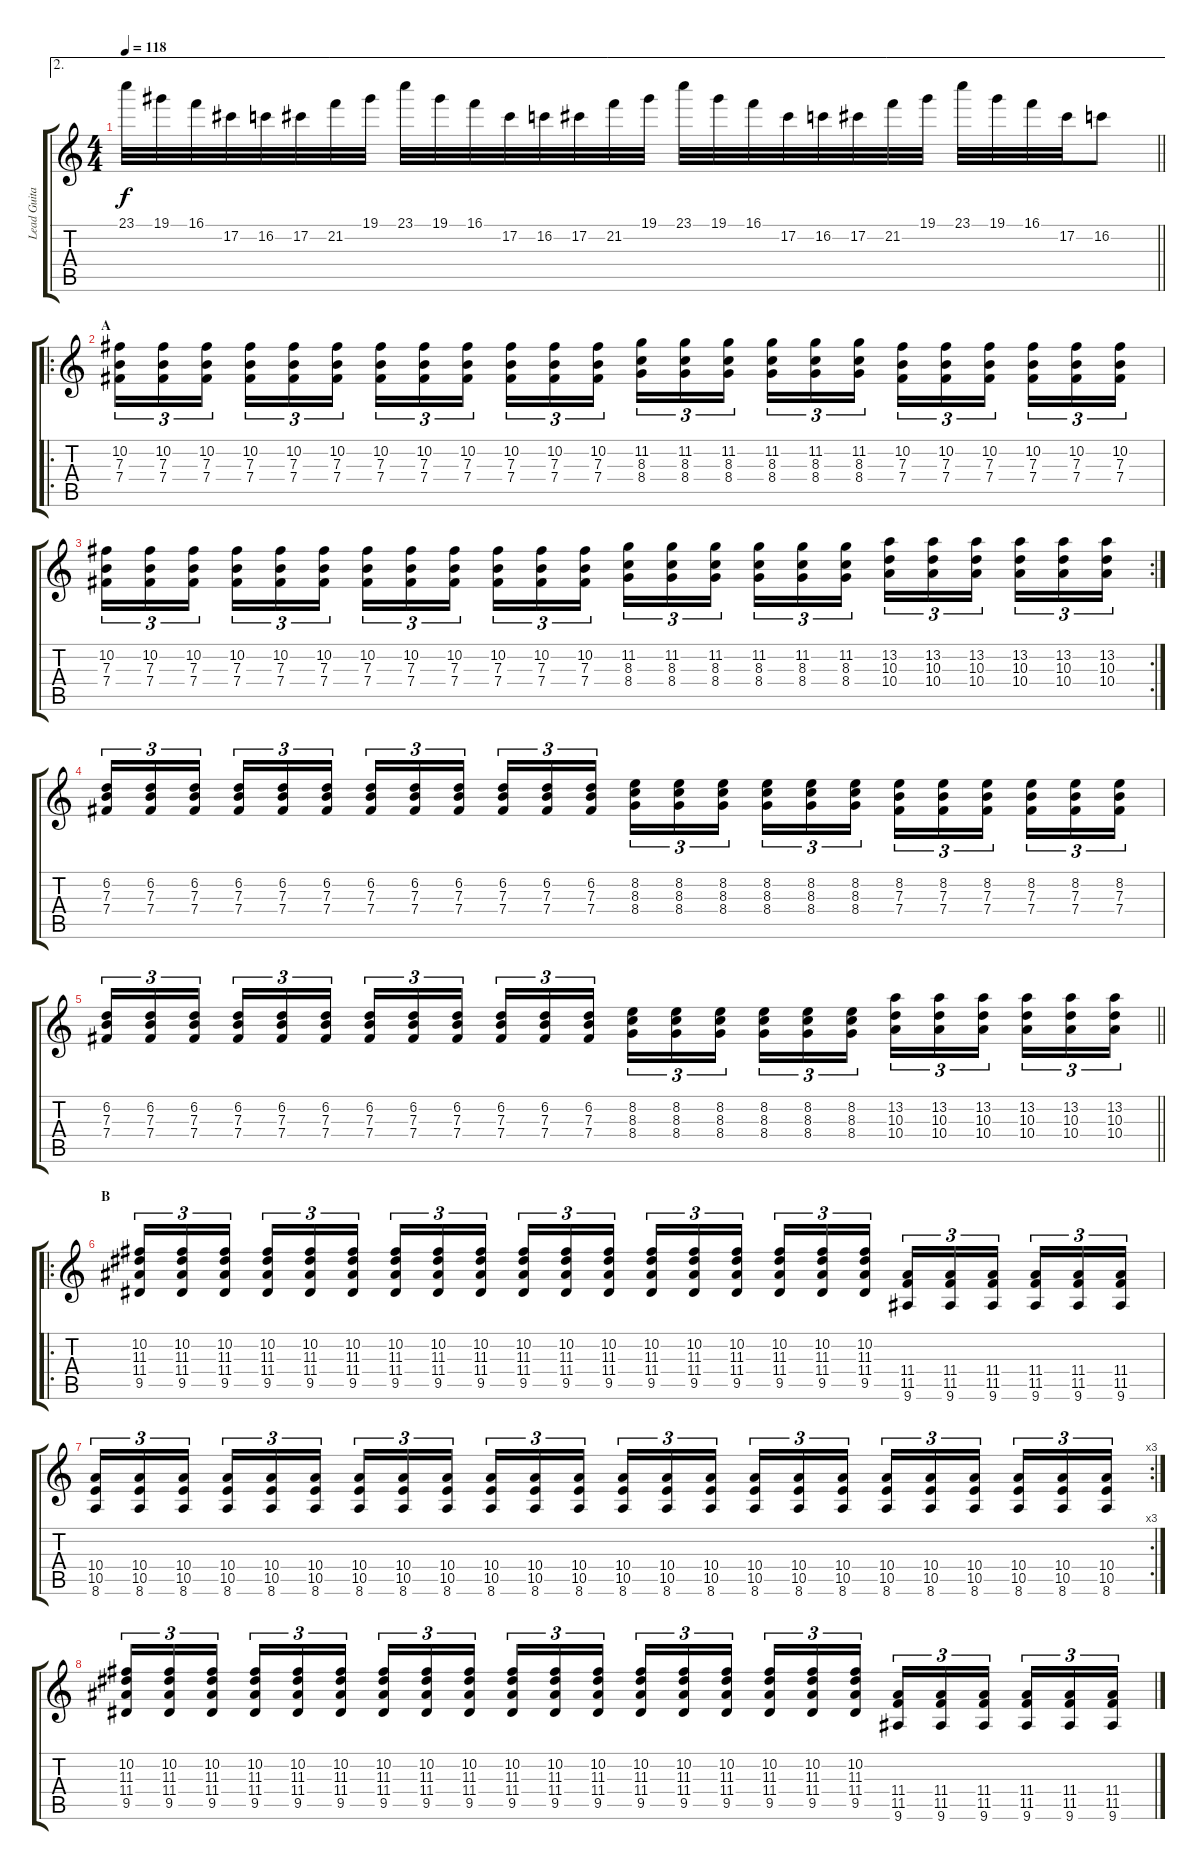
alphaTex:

\track ("Lead Guitar" "Lead Guita") {instrument overdrivenguitar}
\staff {score tabs}
\tuning (Db4 Ab3 E3 B2 Gb2 Db2) {hide}
\ae 2
\ts (4 4)
\tempo 118
\clef g2
\barLineRight lightlight
\ks c
23.1.32{dy f} 19.1.32 16.1.32 17.2.32 16.2.32 17.2.32 21.2.32 19.1.32 23.1.32 19.1.32 16.1.32 17.2.32 16.2.32 17.2.32 21.2.32 19.1.32 23.1.32 19.1.32 16.1.32 17.2.32 16.2.32 17.2.32 21.2.32 19.1.32 23.1.32 19.1.32 16.1.32 17.2.32 16.2.8 |
\ro
\section ("" "A")
(10.2 7.3 7.4).16{tu (3 2)} (10.2 7.3 7.4).16{tu (3 2)} (10.2 7.3 7.4).16{tu (3 2) beam splitsecondary} (10.2 7.3 7.4).16{tu (3 2)} (10.2 7.3 7.4).16{tu (3 2)} (10.2 7.3 7.4).16{tu (3 2)} (10.2 7.3 7.4).16{tu (3 2)} (10.2 7.3 7.4).16{tu (3 2)} (10.2 7.3 7.4).16{tu (3 2) beam splitsecondary} (10.2 7.3 7.4).16{tu (3 2)} (10.2 7.3 7.4).16{tu (3 2)} (10.2 7.3 7.4).16{tu (3 2)} (11.2 8.3 8.4).16{tu (3 2)} (11.2 8.3 8.4).16{tu (3 2)} (11.2 8.3 8.4).16{tu (3 2) beam splitsecondary} (11.2 8.3 8.4).16{tu (3 2)} (11.2 8.3 8.4).16{tu (3 2)} (11.2 8.3 8.4).16{tu (3 2)} (10.2 7.3 7.4).16{tu (3 2)} (10.2 7.3 7.4).16{tu (3 2)} (10.2 7.3 7.4).16{tu (3 2) beam splitsecondary} (10.2 7.3 7.4).16{tu (3 2)} (10.2 7.3 7.4).16{tu (3 2)} (10.2 7.3 7.4).16{tu (3 2)} |
\rc 2
(10.2 7.3 7.4).16{tu (3 2)} (10.2 7.3 7.4).16{tu (3 2)} (10.2 7.3 7.4).16{tu (3 2) beam splitsecondary} (10.2 7.3 7.4).16{tu (3 2)} (10.2 7.3 7.4).16{tu (3 2)} (10.2 7.3 7.4).16{tu (3 2)} (10.2 7.3 7.4).16{tu (3 2)} (10.2 7.3 7.4).16{tu (3 2)} (10.2 7.3 7.4).16{tu (3 2) beam splitsecondary} (10.2 7.3 7.4).16{tu (3 2)} (10.2 7.3 7.4).16{tu (3 2)} (10.2 7.3 7.4).16{tu (3 2)} (11.2 8.3 8.4).16{tu (3 2)} (11.2 8.3 8.4).16{tu (3 2)} (11.2 8.3 8.4).16{tu (3 2) beam splitsecondary} (11.2 8.3 8.4).16{tu (3 2)} (11.2 8.3 8.4).16{tu (3 2)} (11.2 8.3 8.4).16{tu (3 2)} (13.2 10.3 10.4).16{tu (3 2)} (13.2 10.3 10.4).16{tu (3 2)} (13.2 10.3 10.4).16{tu (3 2) beam splitsecondary} (13.2 10.3 10.4).16{tu (3 2)} (13.2 10.3 10.4).16{tu (3 2)} (13.2 10.3 10.4).16{tu (3 2)} |
(6.2 7.3 7.4).16{tu (3 2)} (6.2 7.3 7.4).16{tu (3 2)} (6.2 7.3 7.4).16{tu (3 2) beam splitsecondary} (6.2 7.3 7.4).16{tu (3 2)} (6.2 7.3 7.4).16{tu (3 2)} (6.2 7.3 7.4).16{tu (3 2)} (6.2 7.3 7.4).16{tu (3 2)} (6.2 7.3 7.4).16{tu (3 2)} (6.2 7.3 7.4).16{tu (3 2) beam splitsecondary} (6.2 7.3 7.4).16{tu (3 2)} (6.2 7.3 7.4).16{tu (3 2)} (6.2 7.3 7.4).16{tu (3 2)} (8.2 8.3 8.4).16{tu (3 2)} (8.2 8.3 8.4).16{tu (3 2)} (8.2 8.3 8.4).16{tu (3 2) beam splitsecondary} (8.2 8.3 8.4).16{tu (3 2)} (8.2 8.3 8.4).16{tu (3 2)} (8.2 8.3 8.4).16{tu (3 2)} (8.2 7.3 7.4).16{tu (3 2)} (8.2 7.3 7.4).16{tu (3 2)} (8.2 7.3 7.4).16{tu (3 2) beam splitsecondary} (8.2 7.3 7.4).16{tu (3 2)} (8.2 7.3 7.4).16{tu (3 2)} (8.2 7.3 7.4).16{tu (3 2)} |
\barLineRight lightlight
(6.2 7.3 7.4).16{tu (3 2)} (6.2 7.3 7.4).16{tu (3 2)} (6.2 7.3 7.4).16{tu (3 2) beam splitsecondary} (6.2 7.3 7.4).16{tu (3 2)} (6.2 7.3 7.4).16{tu (3 2)} (6.2 7.3 7.4).16{tu (3 2)} (6.2 7.3 7.4).16{tu (3 2)} (6.2 7.3 7.4).16{tu (3 2)} (6.2 7.3 7.4).16{tu (3 2) beam splitsecondary} (6.2 7.3 7.4).16{tu (3 2)} (6.2 7.3 7.4).16{tu (3 2)} (6.2 7.3 7.4).16{tu (3 2)} (8.2 8.3 8.4).16{tu (3 2)} (8.2 8.3 8.4).16{tu (3 2)} (8.2 8.3 8.4).16{tu (3 2) beam splitsecondary} (8.2 8.3 8.4).16{tu (3 2)} (8.2 8.3 8.4).16{tu (3 2)} (8.2 8.3 8.4).16{tu (3 2)} (13.2 10.3 10.4).16{tu (3 2)} (13.2 10.3 10.4).16{tu (3 2)} (13.2 10.3 10.4).16{tu (3 2) beam splitsecondary} (13.2 10.3 10.4).16{tu (3 2)} (13.2 10.3 10.4).16{tu (3 2)} (13.2 10.3 10.4).16{tu (3 2)} |
\ro
\section ("" "B")
(10.2 11.3 11.4 9.5).16{tu (3 2)} (10.2 11.3 11.4 9.5).16{tu (3 2)} (10.2 11.3 11.4 9.5).16{tu (3 2) beam splitsecondary} (10.2 11.3 11.4 9.5).16{tu (3 2)} (10.2 11.3 11.4 9.5).16{tu (3 2)} (10.2 11.3 11.4 9.5).16{tu (3 2)} (10.2 11.3 11.4 9.5).16{tu (3 2)} (10.2 11.3 11.4 9.5).16{tu (3 2)} (10.2 11.3 11.4 9.5).16{tu (3 2) beam splitsecondary} (10.2 11.3 11.4 9.5).16{tu (3 2)} (10.2 11.3 11.4 9.5).16{tu (3 2)} (10.2 11.3 11.4 9.5).16{tu (3 2)} (10.2 11.3 11.4 9.5).16{tu (3 2)} (10.2 11.3 11.4 9.5).16{tu (3 2)} (10.2 11.3 11.4 9.5).16{tu (3 2) beam splitsecondary} (10.2 11.3 11.4 9.5).16{tu (3 2)} (10.2 11.3 11.4 9.5).16{tu (3 2)} (10.2 11.3 11.4 9.5).16{tu (3 2)} (11.4 11.5 9.6).16{tu (3 2)} (11.4 11.5 9.6).16{tu (3 2)} (11.4 11.5 9.6).16{tu (3 2) beam splitsecondary} (11.4 11.5 9.6).16{tu (3 2)} (11.4 11.5 9.6).16{tu (3 2)} (11.4 11.5 9.6).16{tu (3 2)} |
\rc 3
(10.4 10.5 8.6).16{tu (3 2)} (10.4 10.5 8.6).16{tu (3 2)} (10.4 10.5 8.6).16{tu (3 2) beam splitsecondary} (10.4 10.5 8.6).16{tu (3 2)} (10.4 10.5 8.6).16{tu (3 2)} (10.4 10.5 8.6).16{tu (3 2)} (10.4 10.5 8.6).16{tu (3 2)} (10.4 10.5 8.6).16{tu (3 2)} (10.4 10.5 8.6).16{tu (3 2) beam splitsecondary} (10.4 10.5 8.6).16{tu (3 2)} (10.4 10.5 8.6).16{tu (3 2)} (10.4 10.5 8.6).16{tu (3 2)} (10.4 10.5 8.6).16{tu (3 2)} (10.4 10.5 8.6).16{tu (3 2)} (10.4 10.5 8.6).16{tu (3 2) beam splitsecondary} (10.4 10.5 8.6).16{tu (3 2)} (10.4 10.5 8.6).16{tu (3 2)} (10.4 10.5 8.6).16{tu (3 2)} (10.4 10.5 8.6).16{tu (3 2)} (10.4 10.5 8.6).16{tu (3 2)} (10.4 10.5 8.6).16{tu (3 2) beam splitsecondary} (10.4 10.5 8.6).16{tu (3 2)} (10.4 10.5 8.6).16{tu (3 2)} (10.4 10.5 8.6).16{tu (3 2)} |
(10.2 11.3 11.4 9.5).16{tu (3 2)} (10.2 11.3 11.4 9.5).16{tu (3 2)} (10.2 11.3 11.4 9.5).16{tu (3 2) beam splitsecondary} (10.2 11.3 11.4 9.5).16{tu (3 2)} (10.2 11.3 11.4 9.5).16{tu (3 2)} (10.2 11.3 11.4 9.5).16{tu (3 2)} (10.2 11.3 11.4 9.5).16{tu (3 2)} (10.2 11.3 11.4 9.5).16{tu (3 2)} (10.2 11.3 11.4 9.5).16{tu (3 2) beam splitsecondary} (10.2 11.3 11.4 9.5).16{tu (3 2)} (10.2 11.3 11.4 9.5).16{tu (3 2)} (10.2 11.3 11.4 9.5).16{tu (3 2)} (10.2 11.3 11.4 9.5).16{tu (3 2)} (10.2 11.3 11.4 9.5).16{tu (3 2)} (10.2 11.3 11.4 9.5).16{tu (3 2) beam splitsecondary} (10.2 11.3 11.4 9.5).16{tu (3 2)} (10.2 11.3 11.4 9.5).16{tu (3 2)} (10.2 11.3 11.4 9.5).16{tu (3 2)} (11.4 11.5 9.6).16{tu (3 2)} (11.4 11.5 9.6).16{tu (3 2)} (11.4 11.5 9.6).16{tu (3 2) beam splitsecondary} (11.4 11.5 9.6).16{tu (3 2)} (11.4 11.5 9.6).16{tu (3 2)} (11.4 11.5 9.6).16{tu (3 2)}
